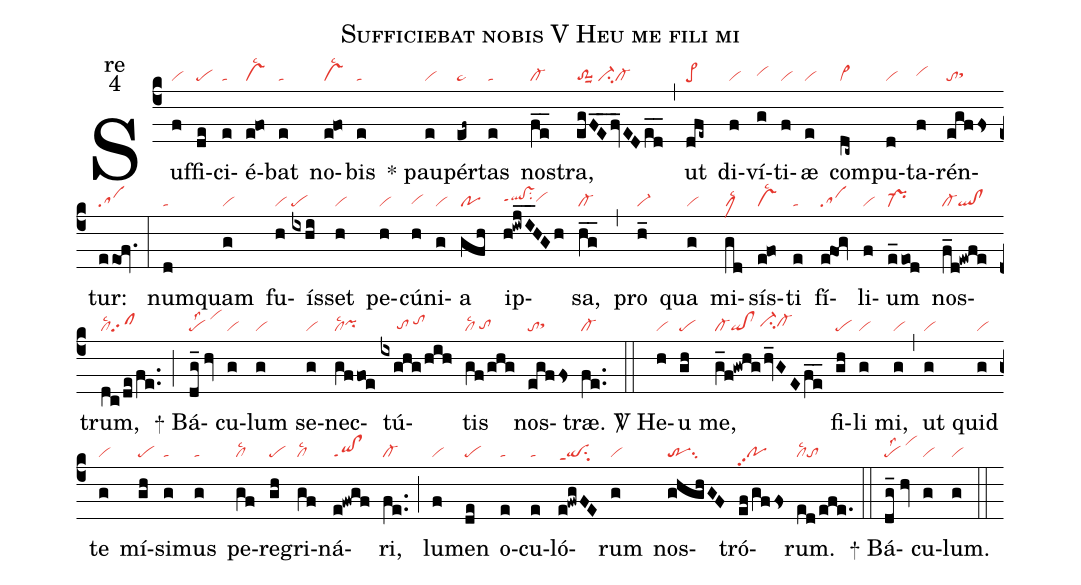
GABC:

name:Sufficiebat nobis V Heu me fili mi;
office-part:re;
mode:4;
nabc-lines:1;
%%
(c4) Suf(f|vi)fi(de|pe)ci(e|ta)é(e@fo|vslsc2)bat(e|ta) no(e@fo|vslsc2)bis(e|ta) <sp>*</sp> pau(e|vi)pér(ef~|pe~)tas(e|ta) nos(fe__|cl-)tra,(egFE__fv_EDed__|to-1suu1/ci-cl-) (,) ut(dfe~|pe>) di(f|vi)ví(g|vihh)ti(f|vi)æ(e|vi) com(dc~|vi>)pu(d|vi)ta(f|vihh)rén(egffs|tosthh)tur:(eeof.|sa) (:) num(d|ta)quam(g|vi) fu(h|vi)ís(ixhi|pe)set(h|vi) pe(h|vi)cú(h|vihg)ni(g|vi)a(gfh|po) ip(h!iwjI__HGh|qlhh!vshhppt1su2vihh)sa,(hg__|cl-) (,) pro(h_|vi-) qua(g|vi) mi(gd|clMlsc2)sís(e@fo|vslsc2)ti(e|ta) fí(e@fog|sa)li(f|vi)um(e_eod|pr-) nos(f_d!ewfe|cl-ql!cl)trum,(dc/de/fe..|cllsc2clpp2) (;)

<sp>+</sp> Bá(dg_//hv|pelss2/vihk)cu(g|vi)lum(g|vi) se(g|vi)nec(gf/foe|cllsc2pihh)tú(ixghg/hih|/////tohg/tohi)tis(gf/ghg|cllsc2/tohg) nos(egffs|tosthh)træ.(fe..|cl-) (::)

<sp>V/</sp> He(h|vi)u(gh|pe) me,(g_f!gwhghv_GEfe__|cl-qi!cl/ci-hhcl-hh) fi(gh|pe)li(g|vi) mi,(g|vi) (,) ut(g|vi) quid(g|vi) te(g|vi) mí(gh|pe)si(g|ta)mus(g|ta) pe(gf|cllsc2)re(gh|pe)gri(gf|cllsc2)ná(e!fwgf|qi!clppt1)ri,(fe..|cl-) (;) lu(f|vi)men(de|pe) o(e|ta)cu(e|ta)ló(e!fwgFE|qisu2ppt1)rum(g|vi) nos(ghghGF|trsu2)tró(ef/gffs|popp2)rum.(ed/efe.|cllsc2to) (::)

<sp>+</sp> Bá(dg_//hv|pelss2/vihk)cu(g|vi)lum.(g|vi) (::)
